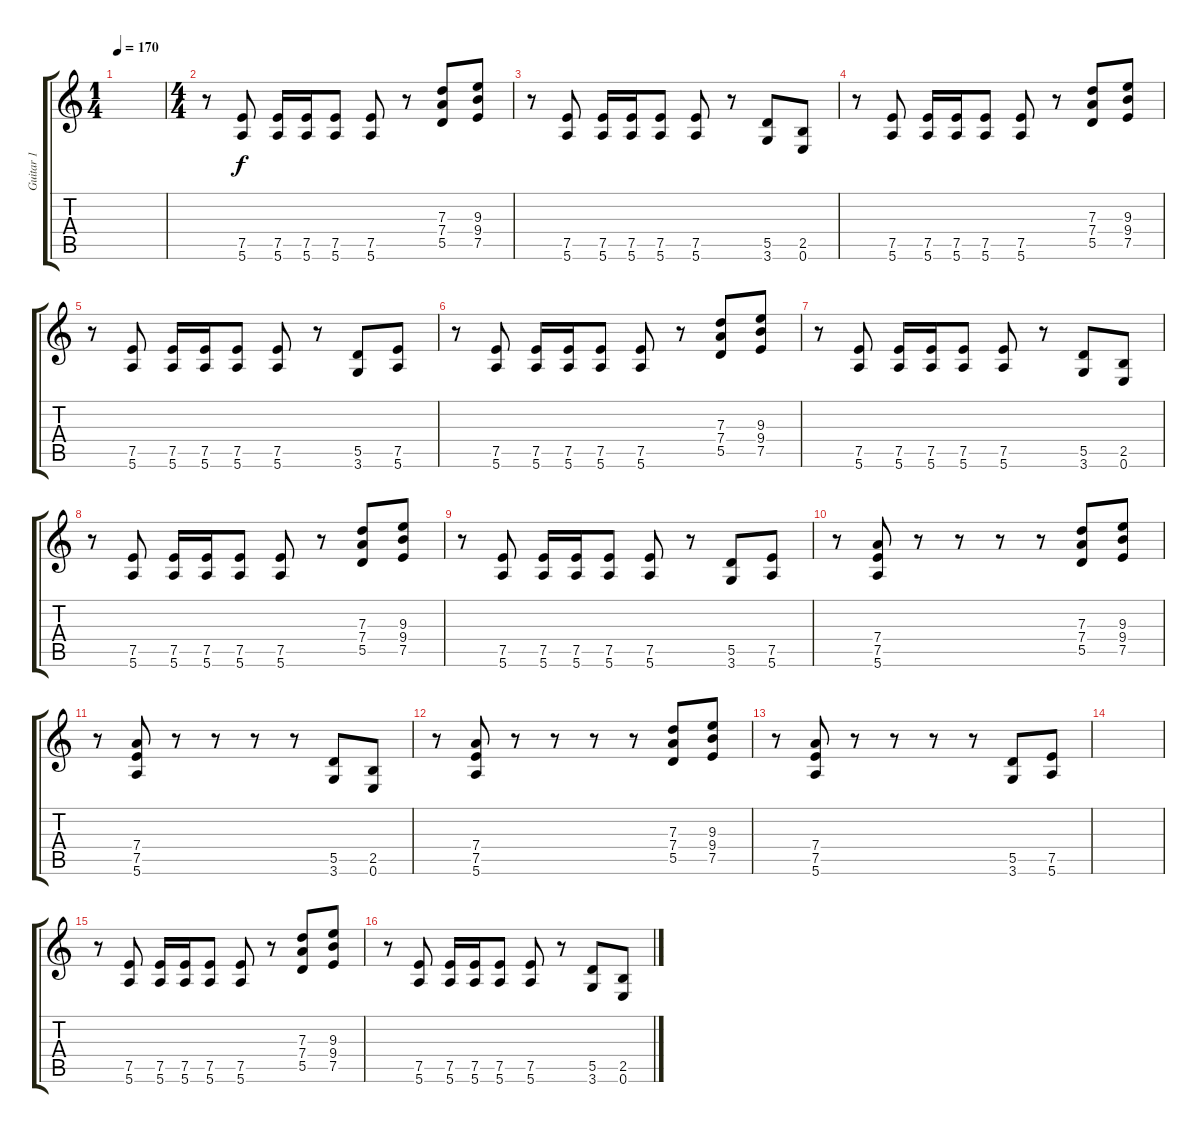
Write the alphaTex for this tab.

\track ("Guitar 1" "Guitar 1") {instrument overdrivenguitar}
\staff {score tabs}
\tuning (E4 B3 G3 D3 A2 E2) {hide}
\ts (1 4)
\tempo 170
\clef g2
\ks c
|
\ts (4 4)
r.8 (7.5 5.6).8 (7.5 5.6).16 (7.5 5.6).16 (7.5 5.6).8 (7.5 5.6).8 r.8 (7.3 7.4 5.5).8 (9.3 9.4 7.5).8 |
r.8 (7.5 5.6).8 (7.5 5.6).16 (7.5 5.6).16 (7.5 5.6).8 (7.5 5.6).8 r.8 (5.5 3.6).8 (2.5 0.6).8 |
r.8 (7.5 5.6).8 (7.5 5.6).16 (7.5 5.6).16 (7.5 5.6).8 (7.5 5.6).8 r.8 (7.3 7.4 5.5).8 (9.3 9.4 7.5).8 |
r.8 (7.5 5.6).8 (7.5 5.6).16 (7.5 5.6).16 (7.5 5.6).8 (7.5 5.6).8 r.8 (5.5 3.6).8 (7.5 5.6).8 |
r.8 (7.5 5.6).8 (7.5 5.6).16 (7.5 5.6).16 (7.5 5.6).8 (7.5 5.6).8 r.8 (7.3 7.4 5.5).8 (9.3 9.4 7.5).8 |
r.8 (7.5 5.6).8 (7.5 5.6).16 (7.5 5.6).16 (7.5 5.6).8 (7.5 5.6).8 r.8 (5.5 3.6).8 (2.5 0.6).8 |
r.8 (7.5 5.6).8 (7.5 5.6).16 (7.5 5.6).16 (7.5 5.6).8 (7.5 5.6).8 r.8 (7.3 7.4 5.5).8 (9.3 9.4 7.5).8 |
r.8 (7.5 5.6).8 (7.5 5.6).16 (7.5 5.6).16 (7.5 5.6).8 (7.5 5.6).8 r.8 (5.5 3.6).8 (7.5 5.6).8 |
r.8 (7.4 7.5 5.6).8 r.8 r.8 r.8 r.8 (7.3 7.4 5.5).8 (9.3 9.4 7.5).8 |
r.8 (7.4 7.5 5.6).8 r.8 r.8 r.8 r.8 (5.5 3.6).8 (2.5 0.6).8 |
r.8 (7.4 7.5 5.6).8 r.8 r.8 r.8 r.8 (7.3 7.4 5.5).8 (9.3 9.4 7.5).8 |
r.8 (7.4 7.5 5.6).8 r.8 r.8 r.8 r.8 (5.5 3.6).8 (7.5 5.6).8 |
|
r.8 (7.5 5.6).8 (7.5 5.6).16 (7.5 5.6).16 (7.5 5.6).8 (7.5 5.6).8 r.8 (7.3 7.4 5.5).8 (9.3 9.4 7.5).8 |
r.8 (7.5 5.6).8 (7.5 5.6).16 (7.5 5.6).16 (7.5 5.6).8 (7.5 5.6).8 r.8 (5.5 3.6).8 (2.5 0.6).8
